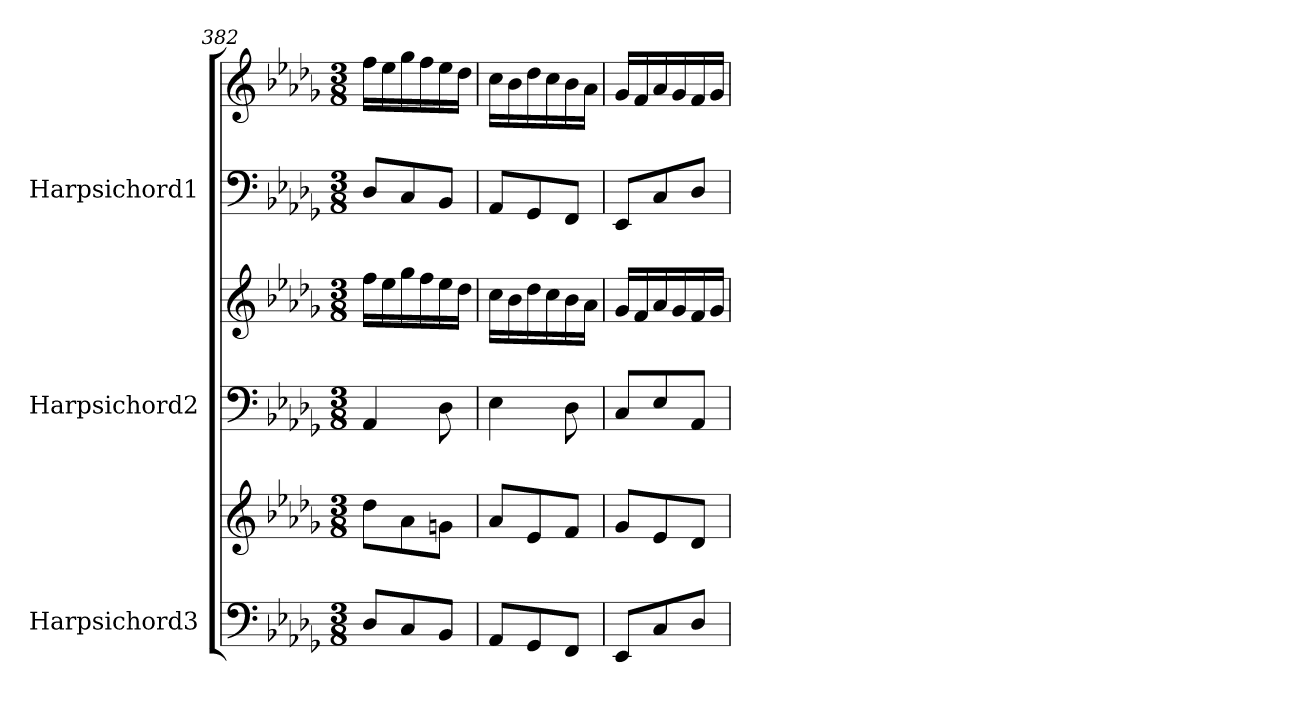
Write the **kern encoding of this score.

**kern	**kern	**kern	**kern	**kern	**kern
*part3	*part3	*part2	*part2	*part1	*part1
*staff6	*staff5	*staff4	*staff3	*staff2	*staff1
*I"Harpsichord3	*	*I"Harpsichord2	*	*I"Harpsichord1	*
*I'Hp	*	*I'Hp	*	*I'Hp	*
*clefF4	*clefG2	*clefF4	*clefG2	*clefF4	*clefG2
*k[b-e-a-d-g-]	*k[b-e-a-d-g-]	*k[b-e-a-d-g-]	*k[b-e-a-d-g-]	*k[b-e-a-d-g-]	*k[b-e-a-d-g-]
*M3/8	*M3/8	*M3/8	*M3/8	*M3/8	*M3/8
=382	=382	=382	=382	=382	=382
8D-/L	8dd-\L	4AA-/	16ff\LL	8D-/L	16ff\LL
.	.	.	16ee-\	.	16ee-\
8C/	8a-\	.	16gg-\	8C/	16gg-\
.	.	.	16ff\	.	16ff\
8BB-/J	8gn\J	8D-\	16ee-\	8BB-/J	16ee-\
.	.	.	16dd-\JJ	.	16dd-\JJ
=383	=383	=383	=383	=383	=383
8AA-/L	8a-/L	4E-\	16cc\LL	8AA-/L	16cc\LL
.	.	.	16b-\	.	16b-\
8GG-/	8e-/	.	16dd-\	8GG-/	16dd-\
.	.	.	16cc\	.	16cc\
8FF/J	8f/J	8D-\	16b-\	8FF/J	16b-\
.	.	.	16a-\JJ	.	16a-\JJ
!!LO:LB:g=z
=384	=384	=384	=384	=384	=384
8EE-/L	8g-/L	8C/L	16g-/LL	8EE-/L	16g-/LL
.	.	.	16f/	.	16f/
8C/	8e-/	8E-/	16a-/	8C/	16a-/
.	.	.	16g-/	.	16g-/
8D-/J	8d-/J	8AA-/J	16f/	8D-/J	16f/
.	.	.	16g-/JJ	.	16g-/JJ
=	=	=	=	=	=
*-	*-	*-	*-	*-	*-
